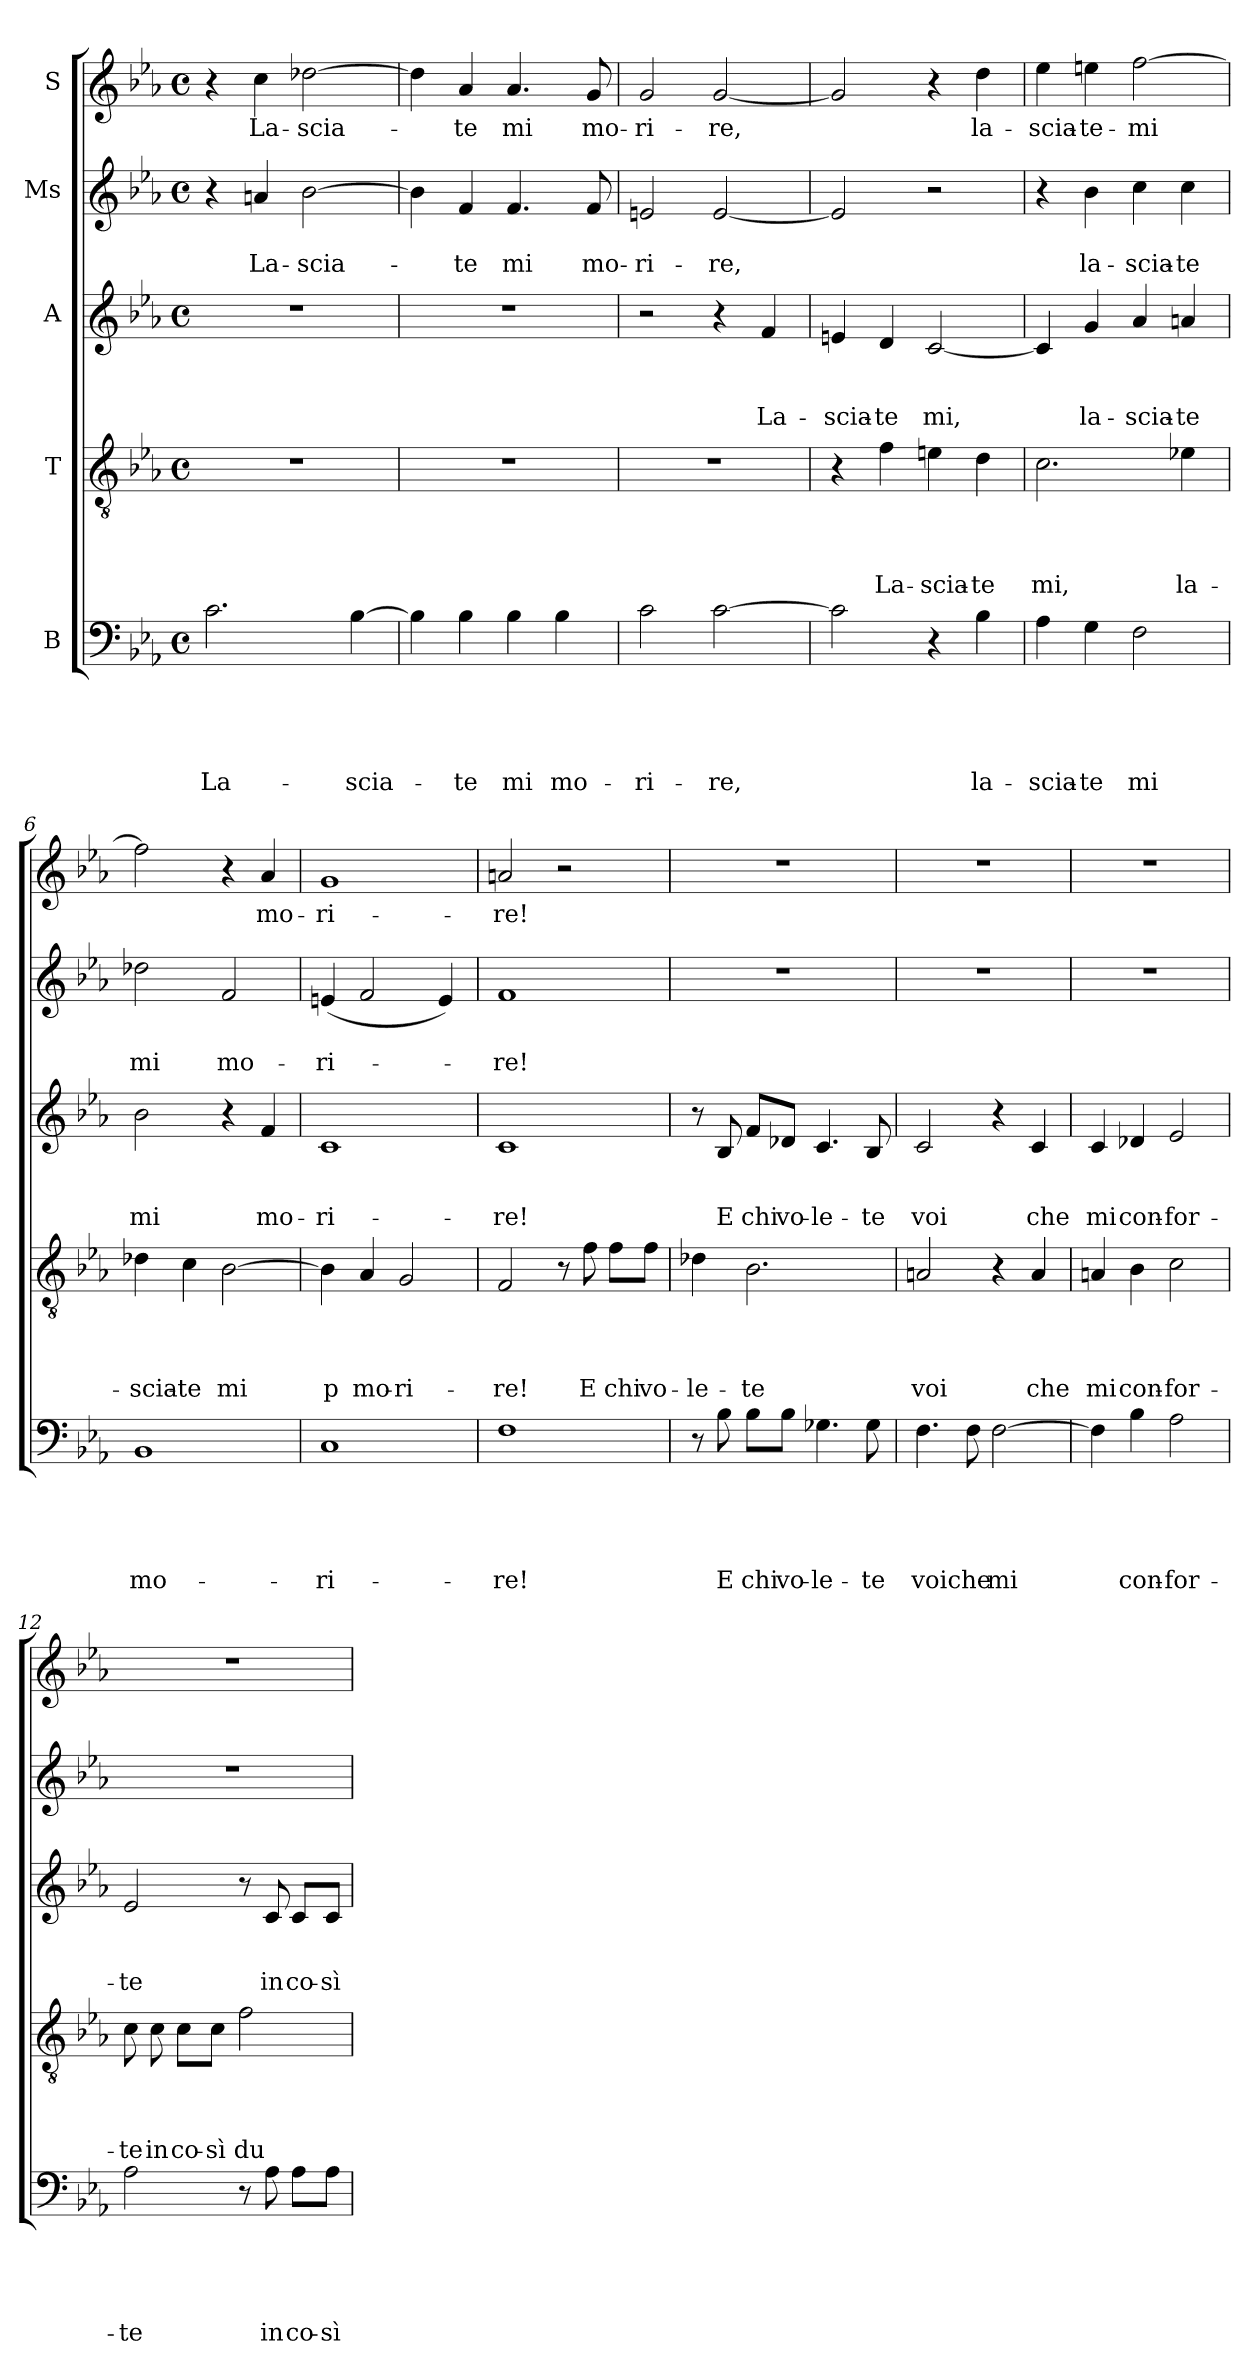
**kern	**text	**text	**text	**text	**text	**kern	**text	**text	**text	**text	**kern	**text	**text	**text	**kern	**text	**text	**kern	**text
*part5	*part5	*part5	*part5	*part5	*part5	*part4	*part4	*part4	*part4	*part4	*part3	*part3	*part3	*part3	*part2	*part2	*part2	*part1	*part1
*staff5	*staff5	*staff5	*staff5	*staff5	*staff5	*staff4	*staff4	*staff4	*staff4	*staff4	*staff3	*staff3	*staff3	*staff3	*staff2	*staff2	*staff2	*staff1	*staff1
*I"B	*	*	*	*	*	*I"T	*	*	*	*	*I"A	*	*	*	*I"Ms	*	*	*I"S	*
*clefF4	*	*	*	*	*	*clefGv2	*	*	*	*	*clefG2	*	*	*	*clefG2	*	*	*clefG2	*
*k[b-e-a-]	*	*	*	*	*	*k[b-e-a-]	*	*	*	*	*k[b-e-a-]	*	*	*	*k[b-e-a-]	*	*	*k[b-e-a-]	*
*E-:	*	*	*	*	*	*E-:	*	*	*	*	*E-:	*	*	*	*E-:	*	*	*E-:	*
*M4/4	*	*	*	*	*	*M4/4	*	*	*	*	*M4/4	*	*	*	*M4/4	*	*	*M4/4	*
*met(c)	*	*	*	*	*	*met(c)	*	*	*	*	*met(c)	*	*	*	*met(c)	*	*	*met(c)	*
=1	=1	=1	=1	=1	=1	=1	=1	=1	=1	=1	=1	=1	=1	=1	=1	=1	=1	=1	=1
2.c\	.	.	.	.	La-	1r	.	.	.	.	1r	.	.	.	4r	.	.	4r	.
.	.	.	.	.	.	.	.	.	.	.	.	.	.	.	4an/	.	La-	4cc\	La-
.	.	.	.	.	.	.	.	.	.	.	.	.	.	.	[2b-\	.	-scia-	[2dd-X\	-scia-
[4B-\	.	.	.	.	-scia-	.	.	.	.	.	.	.	.	.	.	.	.	.	.
=2	=2	=2	=2	=2	=2	=2	=2	=2	=2	=2	=2	=2	=2	=2	=2	=2	=2	=2	=2
4B-\]	.	.	.	.	.	1r	.	.	.	.	1r	.	.	.	4b-\]	.	.	4dd-\]	.
4B-\	.	.	.	.	-te	.	.	.	.	.	.	.	.	.	4f/	.	-te	4a-/	-te
4B-\	.	.	.	.	mi	.	.	.	.	.	.	.	.	.	4.f/	.	mi	4.a-/	mi
4B-\	.	.	.	.	mo-	.	.	.	.	.	.	.	.	.	.	.	.	.	.
.	.	.	.	.	.	.	.	.	.	.	.	.	.	.	8f/	.	mo-	8g/	mo-
=3	=3	=3	=3	=3	=3	=3	=3	=3	=3	=3	=3	=3	=3	=3	=3	=3	=3	=3	=3
2c\	.	.	.	.	-ri-	1r	.	.	.	.	2r	.	.	.	2en/	.	-ri-	2g/	-ri-
[2c\	.	.	.	.	-re,	.	.	.	.	.	4r	.	.	.	[2e/	.	-re,	[2g/	-re,
.	.	.	.	.	.	.	.	.	.	.	4f/	.	.	La-	.	.	.	.	.
=4	=4	=4	=4	=4	=4	=4	=4	=4	=4	=4	=4	=4	=4	=4	=4	=4	=4	=4	=4
2c\]	.	.	.	.	.	4r	.	.	.	.	4en/	.	.	-scia-	2e/]	.	.	2g/]	.
.	.	.	.	.	.	4f\	.	.	.	La-	4d/	.	.	-te	.	.	.	.	.
4r	.	.	.	.	.	4en\	.	.	.	-scia-	[2c/	.	.	mi,	2r	.	.	4r	.
4B-\	.	.	.	.	la-	4d\	.	.	.	-te	.	.	.	.	.	.	.	4dd\	la-
=5	=5	=5	=5	=5	=5	=5	=5	=5	=5	=5	=5	=5	=5	=5	=5	=5	=5	=5	=5
4A-\	.	.	.	.	-scia-	2.c\	.	.	.	mi,	4c/]	.	.	.	4r	.	.	4ee-\	-scia-
4G\	.	.	.	.	-te	.	.	.	.	.	4g/	.	.	la-	4b-\	.	la-	4een\	-te-
2F\	.	.	.	.	mi	.	.	.	.	.	4a-/	.	.	-scia-	4cc\	.	-scia-	[2ff\	-mi
.	.	.	.	.	.	4e-X\	.	.	.	la-	4an/	.	.	-te	4cc\	.	-te	.	.
=6	=6	=6	=6	=6	=6	=6	=6	=6	=6	=6	=6	=6	=6	=6	=6	=6	=6	=6	=6
1BB-	.	.	.	.	mo-	4d-X\	.	.	.	-scia-	2b-\	.	.	mi	2dd-X\	.	mi	2ff\]	.
.	.	.	.	.	.	4c\	.	.	.	-te	.	.	.	.	.	.	.	.	.
.	.	.	.	.	.	[2B-\	.	.	.	mi	4r	.	.	.	2f/	.	mo-	4r	.
.	.	.	.	.	.	.	.	.	.	.	4f/	.	.	mo-	.	.	.	4a-/	mo-
!!LO:LB:g=z
=7	=7	=7	=7	=7	=7	=7	=7	=7	=7	=7	=7	=7	=7	=7	=7	=7	=7	=7	=7
1C	.	.	.	.	-ri-	4B-\]	.	.	.	p	1c	.	.	-ri-	(4en/	.	-ri-	1g	-ri-
.	.	.	.	.	.	4A-/	.	.	.	mo-	.	.	.	.	2f/	.	.	.	.
.	.	.	.	.	.	2G/	.	.	.	-ri-	.	.	.	.	.	.	.	.	.
.	.	.	.	.	.	.	.	.	.	.	.	.	.	.	4e/)	.	.	.	.
=8	=8	=8	=8	=8	=8	=8	=8	=8	=8	=8	=8	=8	=8	=8	=8	=8	=8	=8	=8
1F	.	.	.	.	-re!	2F/	.	.	.	-re!	1c	.	.	-re!	1f	.	-re!	2an/	-re!
.	.	.	.	.	.	8r	.	.	.	.	.	.	.	.	.	.	.	2r	.
.	.	.	.	.	.	8f\	.	.	.	E	.	.	.	.	.	.	.	.	.
.	.	.	.	.	.	8f\L	.	.	.	chi	.	.	.	.	.	.	.	.	.
.	.	.	.	.	.	8f\J	.	.	.	vo-	.	.	.	.	.	.	.	.	.
=9	=9	=9	=9	=9	=9	=9	=9	=9	=9	=9	=9	=9	=9	=9	=9	=9	=9	=9	=9
8r	.	.	.	.	.	4d-X\	.	.	.	-le-	8r	.	.	.	1r	.	.	1r	.
8B-\	.	.	.	.	E	.	.	.	.	.	8B-/	.	.	E	.	.	.	.	.
8B-\L	.	.	.	.	chi	2.B-\	.	.	.	-te	8f/L	.	.	chi	.	.	.	.	.
8B-\J	.	.	.	.	vo-	.	.	.	.	.	8d-X/J	.	.	vo-	.	.	.	.	.
4.G-X\	.	.	.	.	-le-	.	.	.	.	.	4.c/	.	.	-le-	.	.	.	.	.
8G-\	.	.	.	.	-te	.	.	.	.	.	8B-/	.	.	-te	.	.	.	.	.
=10	=10	=10	=10	=10	=10	=10	=10	=10	=10	=10	=10	=10	=10	=10	=10	=10	=10	=10	=10
4.F\	.	.	.	.	voi	2An/	.	.	.	voi	2c/	.	.	voi	1r	.	.	1r	.
8F\	.	.	.	.	che	.	.	.	.	.	.	.	.	.	.	.	.	.	.
[2F\	.	.	.	.	mi	4r	.	.	.	.	4r	.	.	.	.	.	.	.	.
.	.	.	.	.	.	4A/	.	.	.	che	4c/	.	.	che	.	.	.	.	.
=11	=11	=11	=11	=11	=11	=11	=11	=11	=11	=11	=11	=11	=11	=11	=11	=11	=11	=11	=11
4F\]	.	.	.	.	.	4An/	.	.	.	mi	4c/	.	.	mi	1r	.	.	1r	.
4B-\	.	.	.	.	con-	4B-\	.	.	.	con-	4d-X/	.	.	con-	.	.	.	.	.
2A-\	.	.	.	.	-for-	2c\	.	.	.	-for-	2e-/	.	.	-for-	.	.	.	.	.
=12	=12	=12	=12	=12	=12	=12	=12	=12	=12	=12	=12	=12	=12	=12	=12	=12	=12	=12	=12
2A-\	.	.	.	.	-te	8c\	.	.	.	-te	2e-/	.	.	-te	1r	.	.	1r	.
.	.	.	.	.	.	8c\	.	.	.	in	.	.	.	.	.	.	.	.	.
.	.	.	.	.	.	8c\L	.	.	.	co-	.	.	.	.	.	.	.	.	.
.	.	.	.	.	.	8c\J	.	.	.	-sì	.	.	.	.	.	.	.	.	.
8r	.	.	.	.	.	2f\	.	.	.	du-	8r	.	.	.	.	.	.	.	.
8A-\	.	.	.	.	in	.	.	.	.	.	8c/	.	.	in	.	.	.	.	.
8A-\L	.	.	.	.	co-	.	.	.	.	.	8c/L	.	.	co-	.	.	.	.	.
8A-\J	.	.	.	.	-sì	.	.	.	.	.	8c/J	.	.	-sì	.	.	.	.	.
=	=	=	=	=	=	=	=	=	=	=	=	=	=	=	=	=	=	=	=
*-	*-	*-	*-	*-	*-	*-	*-	*-	*-	*-	*-	*-	*-	*-	*-	*-	*-	*-	*-
